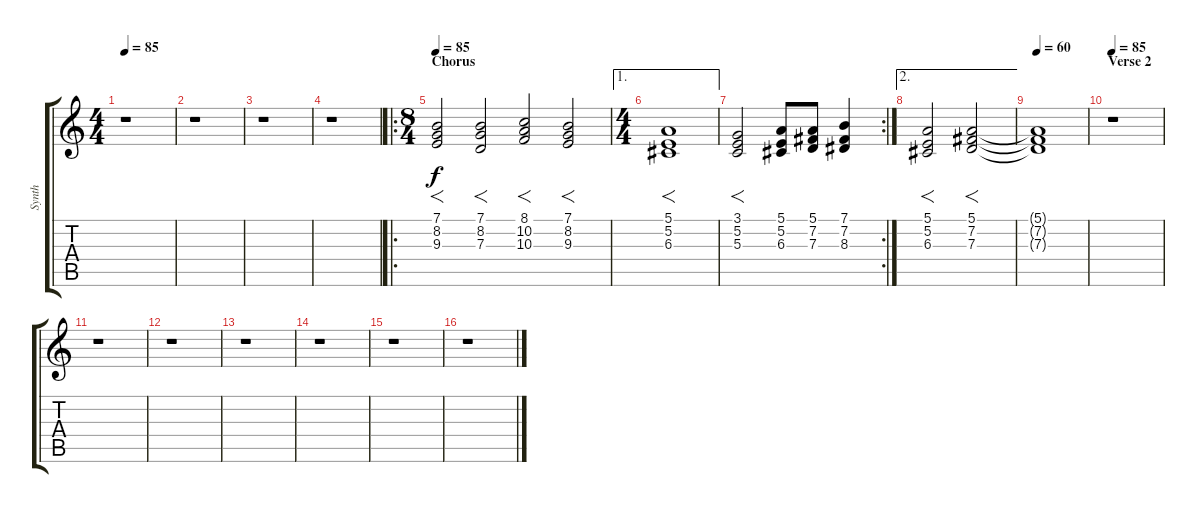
\track ("Synth" "Synth") {instrument pad7halo}
\staff {score tabs}
\tuning (E4 B3 G3 D3 A2 E2) {hide}
\ts (4 4)
\tempo 85
\clef g2
\ks c
r.1{dy f} |
r.1 |
r.1 |
r.1 |
\ro
\ts (8 4)
\section ("" "Chorus")
\tempo 85
(7.1 8.2 9.3).2{f} (7.1 8.2 7.3).2{f} (8.1 10.2 10.3).2{f} (7.1 8.2 9.3).2{f} |
\ae 1
\ts (4 4)
(5.1 5.2 6.3).1{f} |
\rc 2
(3.1 5.2 5.3).2{f} (5.1 5.2 6.3).8 (5.1 7.2 7.3).8 (7.1 7.2 8.3).4 |
\ae 2
(5.1 5.2 6.3).2{f} (5.1 7.2 7.3).2{f volume 16} |
\tempo 60
(5.1{t} 7.2{t} 7.3{t}).1 |
\section ("" "Verse 2")
\tempo 85
r.1 |
r.1 |
r.1 |
r.1 |
r.1 |
r.1 |
r.1
